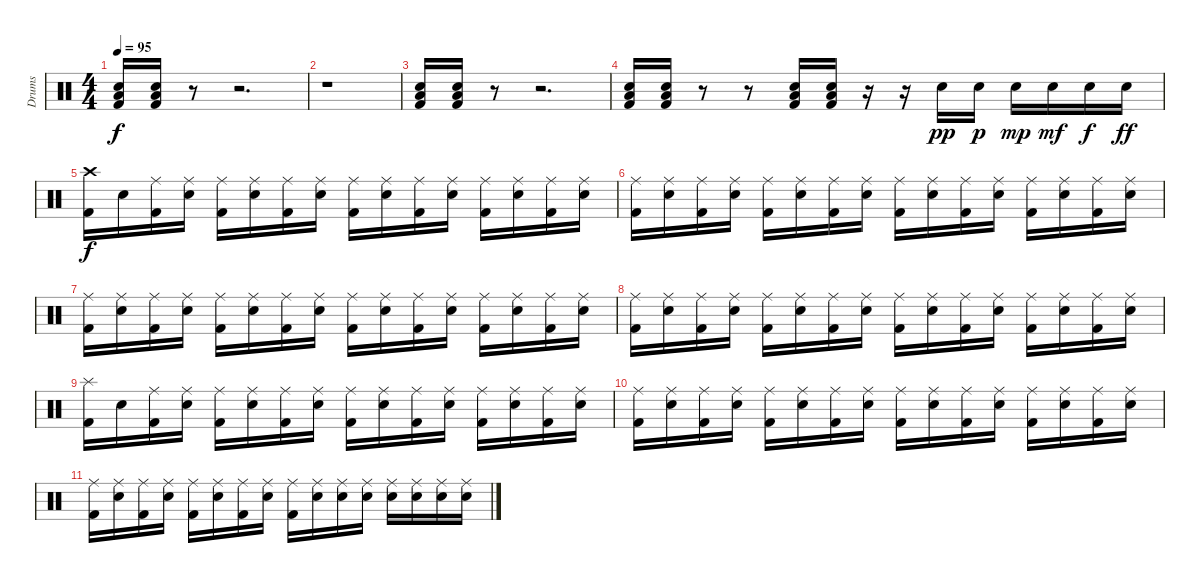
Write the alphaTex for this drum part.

\track ("Drums" "Drums") {instrument percussion}
\staff {score}
\articulation defaults
\ts (4 4)
\tempo 95
\clef neutral
\ks c
("Low Floor Tom (hit)" "Snare (hit) 2" "Kick (hit) 2").16{dy f} ("Low Floor Tom (hit)" "Snare (hit) 2" "Kick (hit) 2").16 r.8 r.2{d} |
r.1 |
("Low Floor Tom (hit)" "Snare (hit) 2" "Kick (hit) 2").16 ("Low Floor Tom (hit)" "Snare (hit) 2" "Kick (hit) 2").16 r.8 r.2{d} |
("Low Floor Tom (hit)" "Snare (hit) 2" "Kick (hit) 2").16 ("Low Floor Tom (hit)" "Snare (hit) 2" "Kick (hit) 2").16 r.8 r.8 ("Low Floor Tom (hit)" "Snare (hit) 2" "Kick (hit) 2").16 ("Low Floor Tom (hit)" "Snare (hit) 2" "Kick (hit) 2").16 r.16 r.16 "Snare (hit) 2".16{dy pp} "Snare (hit) 2".16{dy p} "Snare (hit) 2".16{dy mp} "Snare (hit) 2".16{dy mf} "Snare (hit) 2".16{dy f} "Snare (hit) 2".16{dy ff} |
("Crash high (hit)" "Kick (hit) 2").16{dy f} "Snare (hit) 2".16 ("Ride (middle)" "Kick (hit) 2").16 ("Ride (middle)" "Snare (hit) 2").16 ("Ride (middle)" "Kick (hit) 2").16 ("Ride (middle)" "Snare (hit) 2").16 ("Ride (middle)" "Kick (hit) 2").16 ("Ride (middle)" "Snare (hit) 2").16 ("Ride (middle)" "Kick (hit) 2").16 ("Ride (middle)" "Snare (hit) 2").16 ("Ride (middle)" "Kick (hit) 2").16 ("Ride (middle)" "Snare (hit) 2").16 ("Ride (middle)" "Kick (hit) 2").16 ("Ride (middle)" "Snare (hit) 2").16 ("Ride (middle)" "Kick (hit) 2").16 ("Ride (middle)" "Snare (hit) 2").16 |
("Ride (middle)" "Kick (hit) 2").16 ("Ride (middle)" "Snare (hit) 2").16 ("Ride (middle)" "Kick (hit) 2").16 ("Ride (middle)" "Snare (hit) 2").16 ("Ride (middle)" "Kick (hit) 2").16 ("Ride (middle)" "Snare (hit) 2").16 ("Ride (middle)" "Kick (hit) 2").16 ("Ride (middle)" "Snare (hit) 2").16 ("Ride (middle)" "Kick (hit) 2").16 ("Ride (middle)" "Snare (hit) 2").16 ("Ride (middle)" "Kick (hit) 2").16 ("Ride (middle)" "Snare (hit) 2").16 ("Ride (middle)" "Kick (hit) 2").16 ("Ride (middle)" "Snare (hit) 2").16 ("Ride (middle)" "Kick (hit) 2").16 ("Ride (middle)" "Snare (hit) 2").16 |
("Ride (middle)" "Kick (hit) 2").16 ("Ride (middle)" "Snare (hit) 2").16 ("Ride (middle)" "Kick (hit) 2").16 ("Ride (middle)" "Snare (hit) 2").16 ("Ride (middle)" "Kick (hit) 2").16 ("Ride (middle)" "Snare (hit) 2").16 ("Ride (middle)" "Kick (hit) 2").16 ("Ride (middle)" "Snare (hit) 2").16 ("Ride (middle)" "Kick (hit) 2").16 ("Ride (middle)" "Snare (hit) 2").16 ("Ride (middle)" "Kick (hit) 2").16 ("Ride (middle)" "Snare (hit) 2").16 ("Ride (middle)" "Kick (hit) 2").16 ("Ride (middle)" "Snare (hit) 2").16 ("Ride (middle)" "Kick (hit) 2").16 ("Ride (middle)" "Snare (hit) 2").16 |
("Ride (middle)" "Kick (hit) 2").16 ("Ride (middle)" "Snare (hit) 2").16 ("Ride (middle)" "Kick (hit) 2").16 ("Ride (middle)" "Snare (hit) 2").16 ("Ride (middle)" "Kick (hit) 2").16 ("Ride (middle)" "Snare (hit) 2").16 ("Ride (middle)" "Kick (hit) 2").16 ("Ride (middle)" "Snare (hit) 2").16 ("Ride (middle)" "Kick (hit) 2").16 ("Ride (middle)" "Snare (hit) 2").16 ("Ride (middle)" "Kick (hit) 2").16 ("Ride (middle)" "Snare (hit) 2").16 ("Ride (middle)" "Kick (hit) 2").16 ("Ride (middle)" "Snare (hit) 2").16 ("Ride (middle)" "Kick (hit) 2").16 ("Ride (middle)" "Snare (hit) 2").16 |
("Splash (hit)" "Kick (hit) 2").16 "Snare (hit) 2".16 ("Ride (middle)" "Kick (hit) 2").16 ("Ride (middle)" "Snare (hit) 2").16 ("Ride (middle)" "Kick (hit) 2").16 ("Ride (middle)" "Snare (hit) 2").16 ("Ride (middle)" "Kick (hit) 2").16 ("Ride (middle)" "Snare (hit) 2").16 ("Ride (middle)" "Kick (hit) 2").16 ("Ride (middle)" "Snare (hit) 2").16 ("Ride (middle)" "Kick (hit) 2").16 ("Ride (middle)" "Snare (hit) 2").16 ("Ride (middle)" "Kick (hit) 2").16 ("Ride (middle)" "Snare (hit) 2").16 ("Ride (middle)" "Kick (hit) 2").16 ("Ride (middle)" "Snare (hit) 2").16 |
("Ride (middle)" "Kick (hit) 2").16 ("Ride (middle)" "Snare (hit) 2").16 ("Ride (middle)" "Kick (hit) 2").16 ("Ride (middle)" "Snare (hit) 2").16 ("Ride (middle)" "Kick (hit) 2").16 ("Ride (middle)" "Snare (hit) 2").16 ("Ride (middle)" "Kick (hit) 2").16 ("Ride (middle)" "Snare (hit) 2").16 ("Ride (middle)" "Kick (hit) 2").16 ("Ride (middle)" "Snare (hit) 2").16 ("Ride (middle)" "Kick (hit) 2").16 ("Ride (middle)" "Snare (hit) 2").16 ("Ride (middle)" "Kick (hit) 2").16 ("Ride (middle)" "Snare (hit) 2").16 ("Ride (middle)" "Kick (hit) 2").16 ("Ride (middle)" "Snare (hit) 2").16 |
("Ride (middle)" "Kick (hit) 2").16 ("Ride (middle)" "Snare (hit) 2").16 ("Ride (middle)" "Kick (hit) 2").16 ("Ride (middle)" "Snare (hit) 2").16 ("Ride (middle)" "Kick (hit) 2").16 ("Ride (middle)" "Snare (hit) 2").16 ("Ride (middle)" "Kick (hit) 2").16 ("Ride (middle)" "Snare (hit) 2").16 ("Ride (middle)" "Kick (hit) 2").16 ("Ride (middle)" "Snare (hit) 2").16 ("Ride (middle)" "Snare (hit) 2").16 ("Ride (middle)" "Snare (hit) 2").16 ("Ride (middle)" "Snare (hit) 2").16 ("Ride (middle)" "Snare (hit) 2").16 ("Ride (middle)" "Snare (hit) 2").16 ("Ride (middle)" "Snare (hit) 2").16
